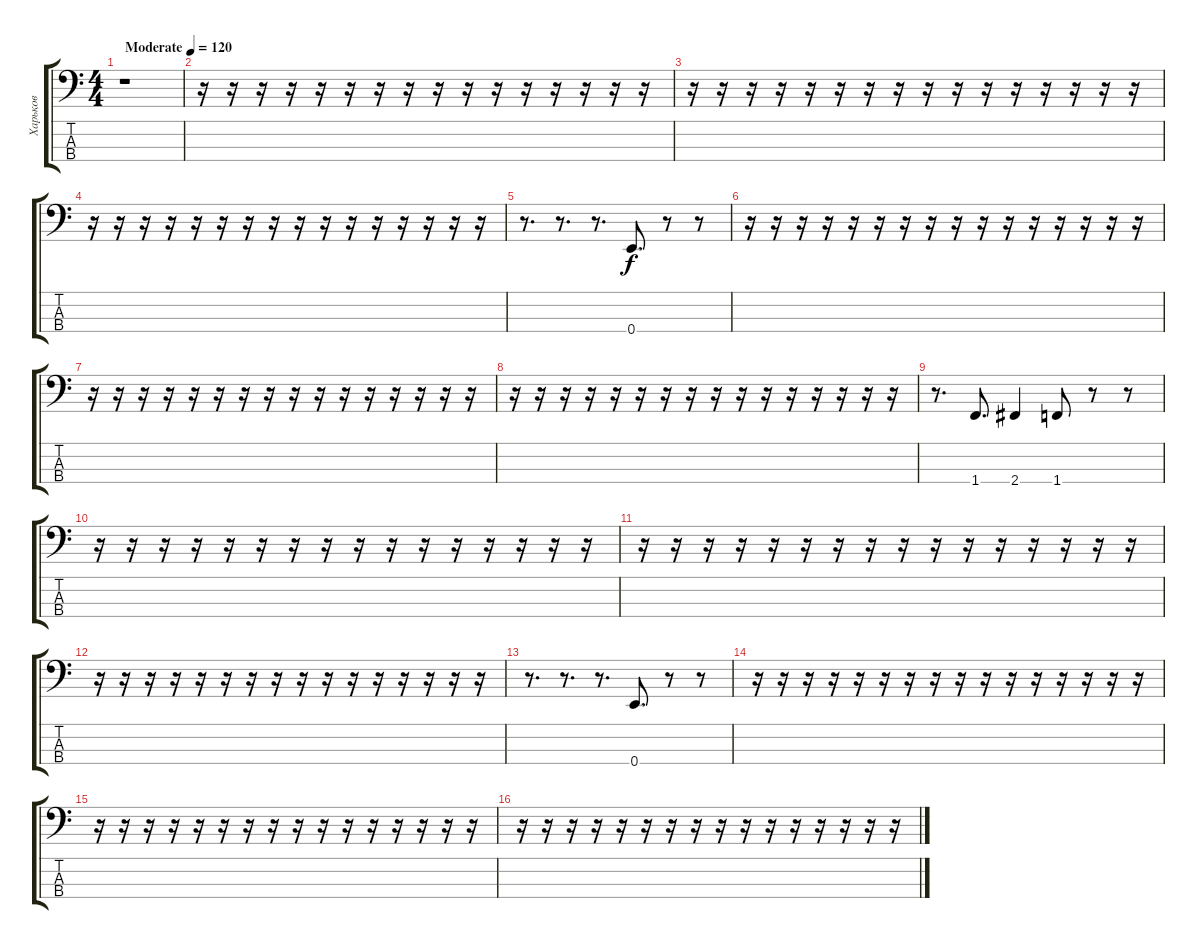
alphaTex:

\track ("Харьков" "Харьков") {instrument electricbassfinger}
\staff {score tabs}
\tuning (G2 D2 A1 E1) {hide}
\ts (4 4)
\tempo (120 "Moderate")
\clef f4
\ks c
r.1{dy f instrument electricbassfinger} |
r.16 r.16 r.16 r.16 r.16 r.16 r.16 r.16 r.16 r.16 r.16 r.16 r.16 r.16 r.16 r.16 |
r.16 r.16 r.16 r.16 r.16 r.16 r.16 r.16 r.16 r.16 r.16 r.16 r.16 r.16 r.16 r.16 |
r.16 r.16 r.16 r.16 r.16 r.16 r.16 r.16 r.16 r.16 r.16 r.16 r.16 r.16 r.16 r.16 |
r.8{d} r.8{d} r.8{d} 0.4.8{d} r.8 r.8 |
r.16 r.16 r.16 r.16 r.16 r.16 r.16 r.16 r.16 r.16 r.16 r.16 r.16 r.16 r.16 r.16 |
r.16 r.16 r.16 r.16 r.16 r.16 r.16 r.16 r.16 r.16 r.16 r.16 r.16 r.16 r.16 r.16 |
r.16 r.16 r.16 r.16 r.16 r.16 r.16 r.16 r.16 r.16 r.16 r.16 r.16 r.16 r.16 r.16 |
r.8{d} 1.4.8{d} 2.4.4 1.4.8 r.8 r.8 |
r.16 r.16 r.16 r.16 r.16 r.16 r.16 r.16 r.16 r.16 r.16 r.16 r.16 r.16 r.16 r.16 |
r.16 r.16 r.16 r.16 r.16 r.16 r.16 r.16 r.16 r.16 r.16 r.16 r.16 r.16 r.16 r.16 |
r.16 r.16 r.16 r.16 r.16 r.16 r.16 r.16 r.16 r.16 r.16 r.16 r.16 r.16 r.16 r.16 |
r.8{d} r.8{d} r.8{d} 0.4.8{d} r.8 r.8 |
r.16 r.16 r.16 r.16 r.16 r.16 r.16 r.16 r.16 r.16 r.16 r.16 r.16 r.16 r.16 r.16 |
r.16 r.16 r.16 r.16 r.16 r.16 r.16 r.16 r.16 r.16 r.16 r.16 r.16 r.16 r.16 r.16 |
r.16 r.16 r.16 r.16 r.16 r.16 r.16 r.16 r.16 r.16 r.16 r.16 r.16 r.16 r.16 r.16
